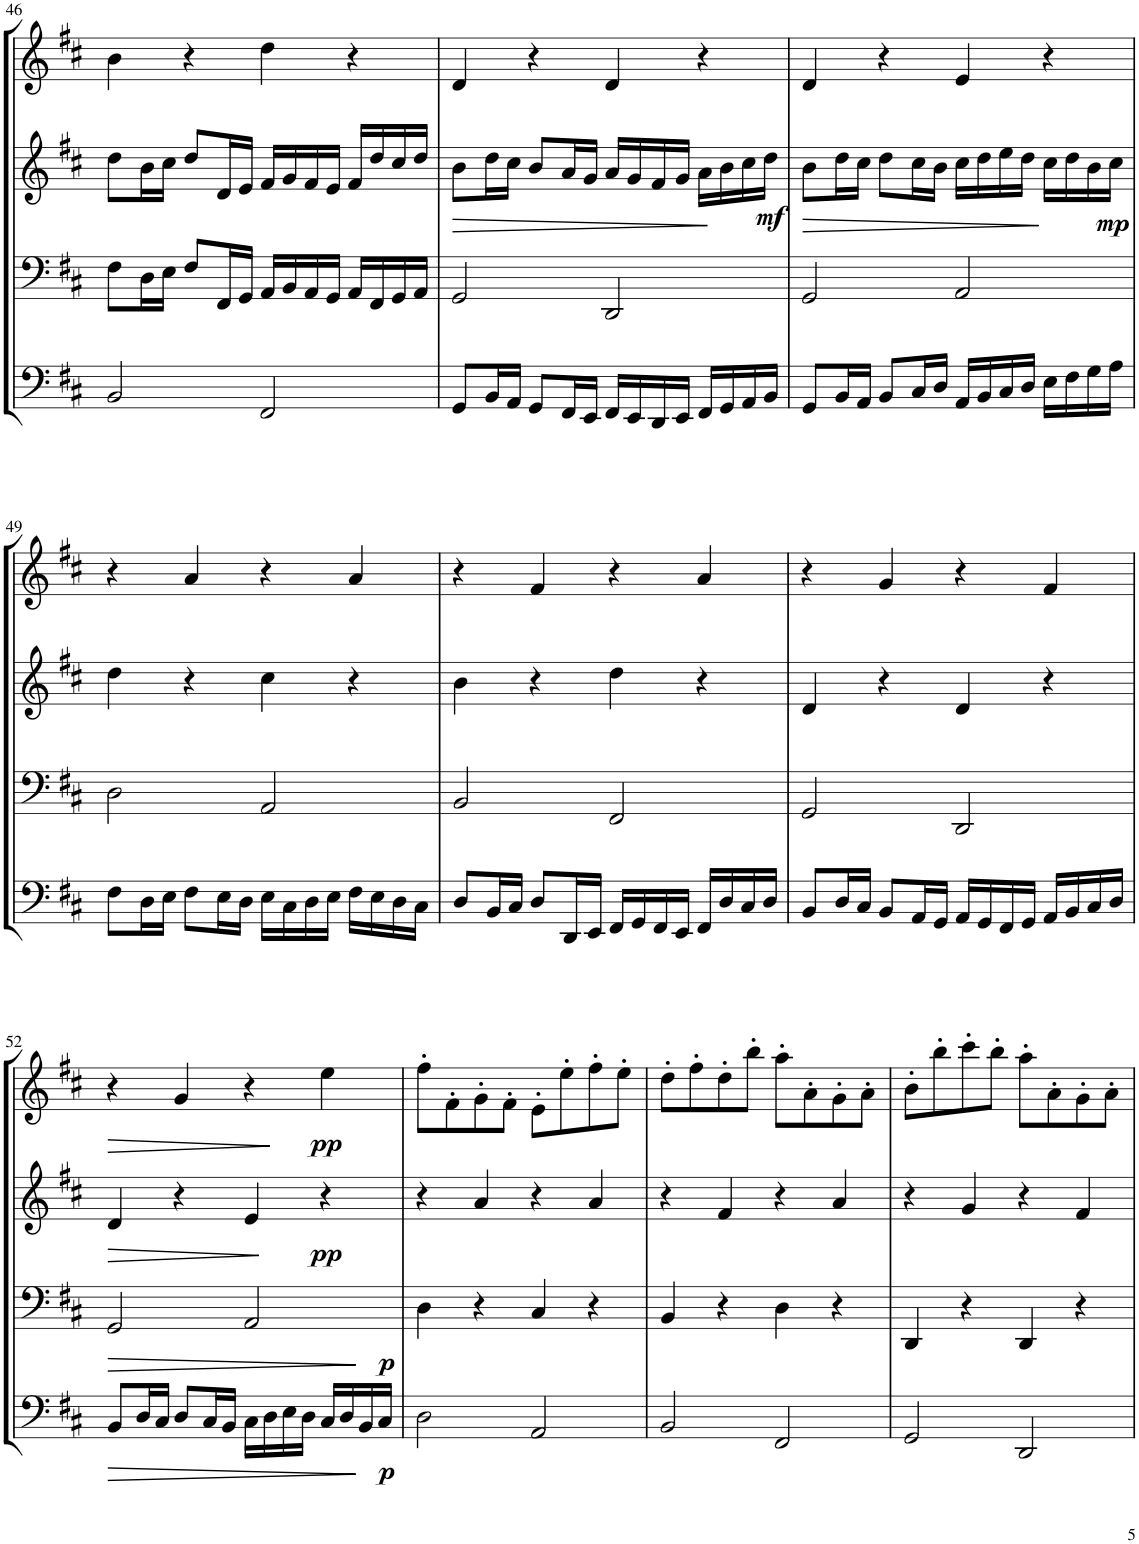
**kern	**dynam	**kern	**dynam	**kern	**dynam	**kern	**dynam
*part4	*part4	*part3	*part3	*part2	*part2	*part1	*part1
*staff4	*staff4	*staff3	*staff3	*staff2	*staff2	*staff1	*staff1
*I"Violoncello II	*	*I"Violoncello I	*	*I"Violin II	*	*I"Violin I	*
*I'Vc	*	*	*	*I'Vln	*	*I'Vln	*
!!LO:PB:g=z
*clefF4	*	*clefF4	*	*clefG2	*	*clefG2	*
*k[f#c#]	*	*k[f#c#]	*	*k[f#c#]	*	*k[f#c#]	*
*M4/4	*	*M4/4	*	*M4/4	*	*M4/4	*
=46	=46	=46	=46	=46	=46	=46	=46
2BB/	.	8F#\L	.	8dd\L	.	4b\	.
.	.	16D\L	.	16b\L	.	.	.
.	.	16E\JJ	.	16cc#\JJ	.	.	.
.	.	8F#/L	.	8dd/L	.	4r	.
.	.	16FF#/L	.	16d/L	.	.	.
.	.	16GG/JJ	.	16e/JJ	.	.	.
2FF#/	.	16AA/LL	.	16f#/LL	.	4dd\	.
.	.	16BB/	.	16g/	.	.	.
.	.	16AA/	.	16f#/	.	.	.
.	.	16GG/JJ	.	16e/JJ	.	.	.
.	.	16AA/LL	.	16f#/LL	.	4r	.
.	.	16FF#/	.	16dd/	.	.	.
.	.	16GG/	.	16cc#/	.	.	.
.	.	16AA/JJ	.	16dd/JJ	.	.	.
=47	=47	=47	=47	=47	=47	=47	=47
!	!	!	!	!	!LO:HP:b	!	!
8GG/L	.	2GG/	.	8b\L	>	4d/	.
16BB/L	.	.	.	16dd\L	.	.	.
16AA/JJ	.	.	.	16cc#\JJ	.	.	.
8GG/L	.	.	.	8b/L	.	4r	.
16FF#/L	.	.	.	16a/L	.	.	.
16EE/JJ	.	.	.	16g/JJ	.	.	.
16FF#/LL	.	2DD/	.	16a/LL	.	4d/	.
16EE/	.	.	.	16g/	.	.	.
16DD/	.	.	.	16f#/	.	.	.
16EE/JJ	.	.	.	16g/JJ	.	.	.
16FF#/LL	.	.	.	16a\LL	.	4r	.
16GG/	.	.	.	16b\	.	.	.
16AA/	.	.	.	16cc#\	.	.	.
!	!	!	!	!	!LO:DY:b	!	!
16BB/JJ	.	.	.	16dd\JJ	mf	.	.
.	.	.	.	.	]	.	.
=48	=48	=48	=48	=48	=48	=48	=48
!	!	!	!	!	!LO:HP:b	!	!
8GG/L	.	2GG/	.	8b\L	>	4d/	.
16BB/L	.	.	.	16dd\L	.	.	.
16AA/JJ	.	.	.	16cc#\JJ	.	.	.
8BB/L	.	.	.	8dd\L	.	4r	.
16C#/L	.	.	.	16cc#\L	.	.	.
16D/JJ	.	.	.	16b\JJ	.	.	.
16AA/LL	.	2AA/	.	16cc#\LL	.	4e/	.
16BB/	.	.	.	16dd\	.	.	.
16C#/	.	.	.	16ee\	.	.	.
16D/JJ	.	.	.	16dd\JJ	.	.	.
16E\LL	.	.	.	16cc#\LL	.	4r	.
16F#\	.	.	.	16dd\	.	.	.
16G\	.	.	.	16b\	.	.	.
!	!	!	!	!	!LO:DY:b	!	!
16A\JJ	.	.	.	16cc#\JJ	mp	.	.
.	.	.	.	.	]	.	.
!!LO:LB:g=z
=49	=49	=49	=49	=49	=49	=49	=49
8F#\L	.	2D\	.	4dd\	.	4r	.
16D\L	.	.	.	.	.	.	.
16E\JJ	.	.	.	.	.	.	.
8F#\L	.	.	.	4r	.	4a/	.
16E\L	.	.	.	.	.	.	.
16D\JJ	.	.	.	.	.	.	.
16E\LL	.	2AA/	.	4cc#\	.	4r	.
16C#\	.	.	.	.	.	.	.
16D\	.	.	.	.	.	.	.
16E\JJ	.	.	.	.	.	.	.
16F#\LL	.	.	.	4r	.	4a/	.
16E\	.	.	.	.	.	.	.
16D\	.	.	.	.	.	.	.
16C#\JJ	.	.	.	.	.	.	.
=50	=50	=50	=50	=50	=50	=50	=50
8D/L	.	2BB/	.	4b\	.	4r	.
16BB/L	.	.	.	.	.	.	.
16C#/JJ	.	.	.	.	.	.	.
8D/L	.	.	.	4r	.	4f#/	.
16DD/L	.	.	.	.	.	.	.
16EE/JJ	.	.	.	.	.	.	.
16FF#/LL	.	2FF#/	.	4dd\	.	4r	.
16GG/	.	.	.	.	.	.	.
16FF#/	.	.	.	.	.	.	.
16EE/JJ	.	.	.	.	.	.	.
16FF#/LL	.	.	.	4r	.	4a/	.
16D/	.	.	.	.	.	.	.
16C#/	.	.	.	.	.	.	.
16D/JJ	.	.	.	.	.	.	.
=51	=51	=51	=51	=51	=51	=51	=51
8BB/L	.	2GG/	.	4d/	.	4r	.
16D/L	.	.	.	.	.	.	.
16C#/JJ	.	.	.	.	.	.	.
8BB/L	.	.	.	4r	.	4g/	.
16AA/L	.	.	.	.	.	.	.
16GG/JJ	.	.	.	.	.	.	.
16AA/LL	.	2DD/	.	4d/	.	4r	.
16GG/	.	.	.	.	.	.	.
16FF#/	.	.	.	.	.	.	.
16GG/JJ	.	.	.	.	.	.	.
16AA/LL	.	.	.	4r	.	4f#/	.
16BB/	.	.	.	.	.	.	.
16C#/	.	.	.	.	.	.	.
16D/JJ	.	.	.	.	.	.	.
!!LO:LB:g=z
=52	=52	=52	=52	=52	=52	=52	=52
!	!LO:HP:b	!	!LO:HP:b	!	!LO:HP:b	!	!LO:HP:b
*	*	*^	*	*	*	*	*
8BB/L	>	2GG/	2...ryy	>	4d/	>	4r	>
16D/L	.	.	.	.	.	.	.	.
16C#/JJ	.	.	.	.	.	.	.	.
8D/L	.	.	.	.	4r	.	4g/	.
16C#/L	.	.	.	.	.	.	.	.
16BB/JJ	.	.	.	.	.	.	.	.
16C#\LL	.	2AA/	.	.	4e/	.	4r	.
16D\	.	.	.	.	.	.	.	.
16E\	.	.	.	.	.	.	.	.
16D\JJ	.	.	.	.	.	.	.	.
!	!	!	!	!	!	!LO:DY:b	!	!LO:DY:b
16C#/LL	.	.	.	.	4r	pp	4ee\	pp
16D/	.	.	.	.	.	.	.	.
16BB/	.	.	.	.	.	.	.	.
!	!LO:DY:b	!	!	!LO:DY:b	!	!	!	!
16C#/JJ	p	.	16ryy	p	.	.	.	.
.	]	.	.	]	.	]	.	]
*	*	*v	*v	*	*	*	*	*
=53	=53	=53	=53	=53	=53	=53	=53
2D\	.	4D\	.	4r	.	8ff#'\L	.
.	.	.	.	.	.	8f#'\	.
.	.	4r	.	4a/	.	8g'\	.
.	.	.	.	.	.	8f#'\J	.
2AA/	.	4C#/	.	4r	.	8e'\L	.
.	.	.	.	.	.	8ee'\	.
.	.	4r	.	4a/	.	8ff#'\	.
.	.	.	.	.	.	8ee'\J	.
=54	=54	=54	=54	=54	=54	=54	=54
2BB/	.	4BB/	.	4r	.	8dd'\L	.
.	.	.	.	.	.	8ff#'\	.
.	.	4r	.	4f#/	.	8dd'\	.
.	.	.	.	.	.	8bb'\J	.
2FF#/	.	4D\	.	4r	.	8aa'\L	.
.	.	.	.	.	.	8a'\	.
.	.	4r	.	4a/	.	8g'\	.
.	.	.	.	.	.	8a'\J	.
=55	=55	=55	=55	=55	=55	=55	=55
2GG/	.	4DD/	.	4r	.	8b'\L	.
.	.	.	.	.	.	8bb'\	.
.	.	4r	.	4g/	.	8ccc#'\	.
.	.	.	.	.	.	8bb'\J	.
2DD/	.	4DD/	.	4r	.	8aa'\L	.
.	.	.	.	.	.	8a'\	.
.	.	4r	.	4f#/	.	8g'\	.
.	.	.	.	.	.	8a'\J	.
=	=	=	=	=	=	=	=
*-	*-	*-	*-	*-	*-	*-	*-
